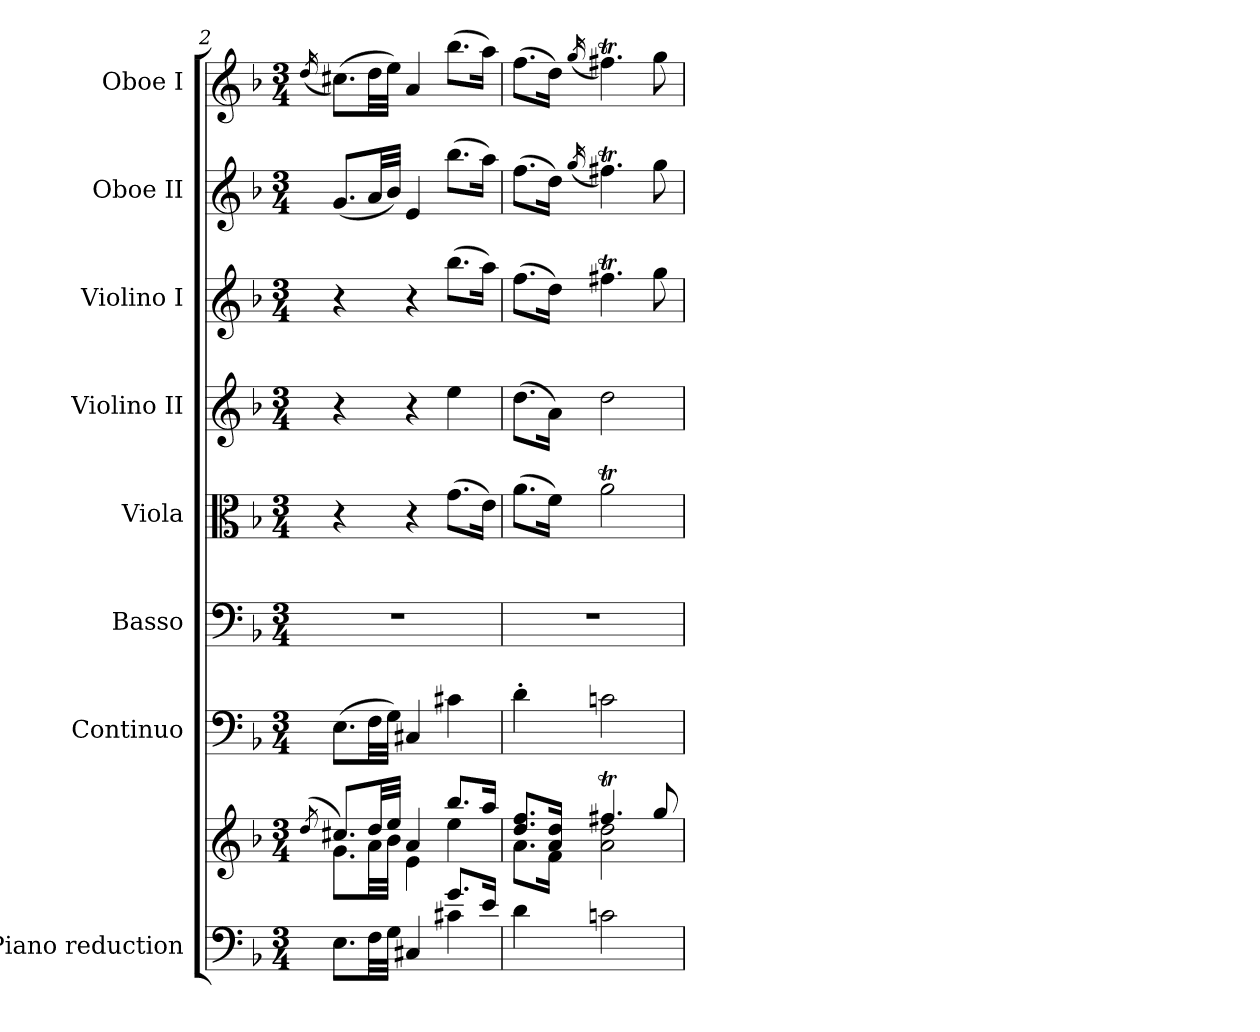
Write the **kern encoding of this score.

**kern	**kern	**kern	**kern	**kern	**kern	**kern	**kern	**kern
*part8	*part8	*part7	*part6	*part5	*part4	*part3	*part2	*part1
*staff9	*staff8	*staff7	*staff6	*staff5	*staff4	*staff3	*staff2	*staff1
*I"Piano reduction	*	*I"Continuo	*I"Basso	*I"Viola	*I"Violino II	*I"Violino I	*I"Oboe II	*I"Oboe I
*I'Pno	*	*	*	*	*	*	*I'Ob	*I'Ob
*clefF4	*clefG2	*clefF4	*clefF4	*clefC3	*clefG2	*clefG2	*clefG2	*clefG2
*k[b-]	*k[b-]	*k[b-]	*k[b-]	*k[b-]	*k[b-]	*k[b-]	*k[b-]	*k[b-]
*M3/4	*M3/4	*M3/4	*M3/4	*M3/4	*M3/4	*M3/4	*M3/4	*M3/4
=2	=2	=2	=2	=2	=2	=2	=2	=2
.	(8qdd/	.	.	.	.	.	.	(16qdd/
*^	*^	*	*	*	*	*	*	*
4ryy	8.E\L	8.cc#X/L)	8.g\L	(8.E\L	2.r	4r	4r	4r	(8.g/L	(8.cc#X\L)
.	32F\LL	32dd/LL	32a\LL	32F\LL	.	.	.	.	32a/LL	32dd\LL
.	32G\JJJ	32ee/JJJ	32b-\JJJ	32G\JJJ)	.	.	.	.	32b-/JJJ)	32ee\JJJ)
4C#X/	4ryy	4a/	4e\	4C#X/	.	4r	4r	4r	4e/	4a/
8.g/L	4c#X\	8.bb-/L	4ee\	4c#X\	.	(8.g\L	4ee\	(8.bb-\L	(8.bb-\L	(8.bb-\L
16e/Jk	.	16aa/Jk	.	.	.	16e\Jk)	.	16aa\Jk)	16aa\Jk)	16aa\Jk)
*v	*v	*	*	*	*	*	*	*	*	*
=3	=3	=3	=3	=3	=3	=3	=3	=3	=3
4d\	8.dd/ 8.ff/L	8.a\L	4d'\	2.r	(8.a\L	(8.dd\L	(8.ff\L	(8.ff\L	(8.ff\L
.	16a/ 16dd/Jk	16f\Jk	.	.	16f\Jk)	16a\Jk)	16dd\Jk)	16dd\Jk)	16dd\Jk)
.	.	.	.	.	.	.	.	(16qgg/	(16qgg/
2cn\	4.ff#Xt/	2a\ 2dd\	2cn\	.	2at\	2dd\	4.ff#Xt\	4.ff#Xt\)	4.ff#Xt\)
.	8gg/	.	.	.	.	.	8gg\	8gg\	8gg\
*	*v	*v	*	*	*	*	*	*	*
=	=	=	=	=	=	=	=	=
*-	*-	*-	*-	*-	*-	*-	*-	*-
